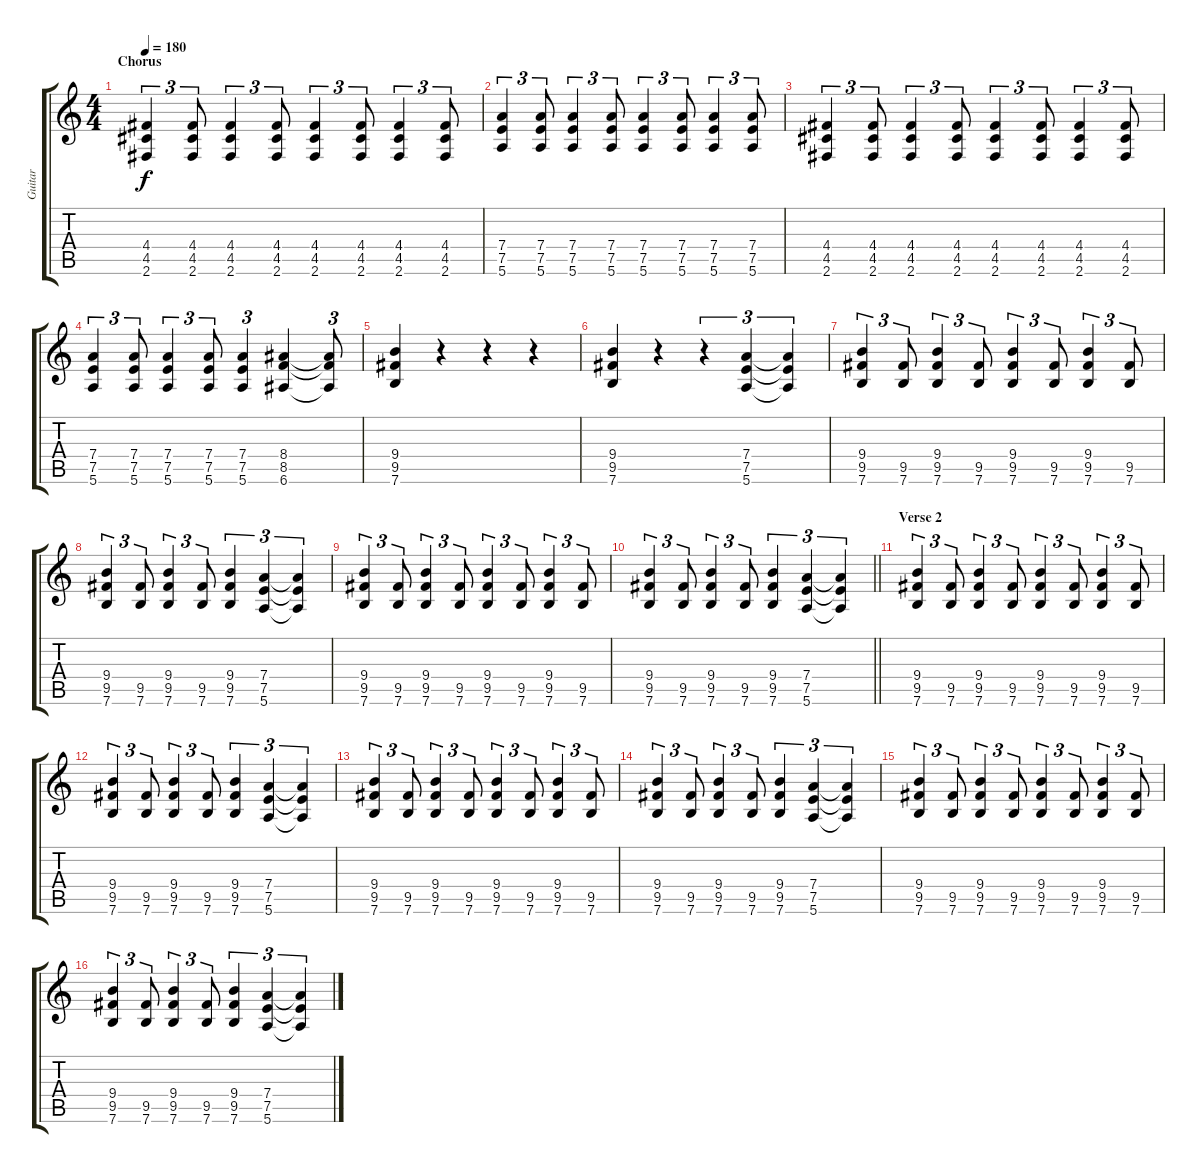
\track ("Guitar" "Guitar") {instrument distortionguitar}
\staff {score tabs}
\tuning (E4 B3 G3 D3 A2 E2) {hide}
\ts (4 4)
\section ("" "Chorus")
\tempo 180
\clef g2
\ks c
(4.4 4.5 2.6).4{tu (3 2) dy f} (4.4 4.5 2.6).8{tu (3 2)} (4.4 4.5 2.6).4{tu (3 2)} (4.4 4.5 2.6).8{tu (3 2)} (4.4 4.5 2.6).4{tu (3 2)} (4.4 4.5 2.6).8{tu (3 2)} (4.4 4.5 2.6).4{tu (3 2)} (4.4 4.5 2.6).8{tu (3 2)} |
(7.4 7.5 5.6).4{tu (3 2)} (7.4 7.5 5.6).8{tu (3 2)} (7.4 7.5 5.6).4{tu (3 2)} (7.4 7.5 5.6).8{tu (3 2)} (7.4 7.5 5.6).4{tu (3 2)} (7.4 7.5 5.6).8{tu (3 2)} (7.4 7.5 5.6).4{tu (3 2)} (7.4 7.5 5.6).8{tu (3 2)} |
(4.4 4.5 2.6).4{tu (3 2)} (4.4 4.5 2.6).8{tu (3 2)} (4.4 4.5 2.6).4{tu (3 2)} (4.4 4.5 2.6).8{tu (3 2)} (4.4 4.5 2.6).4{tu (3 2)} (4.4 4.5 2.6).8{tu (3 2)} (4.4 4.5 2.6).4{tu (3 2)} (4.4 4.5 2.6).8{tu (3 2)} |
(7.4 7.5 5.6).4{tu (3 2)} (7.4 7.5 5.6).8{tu (3 2)} (7.4 7.5 5.6).4{tu (3 2)} (7.4 7.5 5.6).8{tu (3 2)} (7.4 7.5 5.6).4{tu (3 2)} (8.4 8.5 6.6).4 (8.4{t} 8.5{t} 6.6{t}).8{tu (3 2)} |
(9.4 9.5 7.6).4 r.4 r.4 r.4 |
(9.4 9.5 7.6).4 r.4 r.4{tu (3 2)} (7.4 7.5 5.6).4{tu (3 2)} (7.4{t} 7.5{t} 5.6{t}).4{tu (3 2)} |
(9.4 9.5 7.6).4{tu (3 2)} (9.5 7.6).8{tu (3 2)} (9.4 9.5 7.6).4{tu (3 2)} (9.5 7.6).8{tu (3 2)} (9.4 9.5 7.6).4{tu (3 2)} (9.5 7.6).8{tu (3 2)} (9.4 9.5 7.6).4{tu (3 2)} (9.5 7.6).8{tu (3 2)} |
(9.4 9.5 7.6).4{tu (3 2)} (9.5 7.6).8{tu (3 2)} (9.4 9.5 7.6).4{tu (3 2)} (9.5 7.6).8{tu (3 2)} (9.4 9.5 7.6).4{tu (3 2)} (7.4 7.5 5.6).4{tu (3 2)} (7.4{t} 7.5{t} 5.6{t}).4{tu (3 2)} |
(9.4 9.5 7.6).4{tu (3 2)} (9.5 7.6).8{tu (3 2)} (9.4 9.5 7.6).4{tu (3 2)} (9.5 7.6).8{tu (3 2)} (9.4 9.5 7.6).4{tu (3 2)} (9.5 7.6).8{tu (3 2)} (9.4 9.5 7.6).4{tu (3 2)} (9.5 7.6).8{tu (3 2)} |
\barLineRight lightlight
(9.4 9.5 7.6).4{tu (3 2)} (9.5 7.6).8{tu (3 2)} (9.4 9.5 7.6).4{tu (3 2)} (9.5 7.6).8{tu (3 2)} (9.4 9.5 7.6).4{tu (3 2)} (7.4 7.5 5.6).4{tu (3 2)} (7.4{t} 7.5{t} 5.6{t}).4{tu (3 2)} |
\section ("" "Verse 2")
(9.4 9.5 7.6).4{tu (3 2)} (9.5 7.6).8{tu (3 2)} (9.4 9.5 7.6).4{tu (3 2)} (9.5 7.6).8{tu (3 2)} (9.4 9.5 7.6).4{tu (3 2)} (9.5 7.6).8{tu (3 2)} (9.4 9.5 7.6).4{tu (3 2)} (9.5 7.6).8{tu (3 2)} |
(9.4 9.5 7.6).4{tu (3 2)} (9.5 7.6).8{tu (3 2)} (9.4 9.5 7.6).4{tu (3 2)} (9.5 7.6).8{tu (3 2)} (9.4 9.5 7.6).4{tu (3 2)} (7.4 7.5 5.6).4{tu (3 2)} (7.4{t} 7.5{t} 5.6{t}).4{tu (3 2)} |
(9.4 9.5 7.6).4{tu (3 2)} (9.5 7.6).8{tu (3 2)} (9.4 9.5 7.6).4{tu (3 2)} (9.5 7.6).8{tu (3 2)} (9.4 9.5 7.6).4{tu (3 2)} (9.5 7.6).8{tu (3 2)} (9.4 9.5 7.6).4{tu (3 2)} (9.5 7.6).8{tu (3 2)} |
(9.4 9.5 7.6).4{tu (3 2)} (9.5 7.6).8{tu (3 2)} (9.4 9.5 7.6).4{tu (3 2)} (9.5 7.6).8{tu (3 2)} (9.4 9.5 7.6).4{tu (3 2)} (7.4 7.5 5.6).4{tu (3 2)} (7.4{t} 7.5{t} 5.6{t}).4{tu (3 2)} |
(9.4 9.5 7.6).4{tu (3 2)} (9.5 7.6).8{tu (3 2)} (9.4 9.5 7.6).4{tu (3 2)} (9.5 7.6).8{tu (3 2)} (9.4 9.5 7.6).4{tu (3 2)} (9.5 7.6).8{tu (3 2)} (9.4 9.5 7.6).4{tu (3 2)} (9.5 7.6).8{tu (3 2)} |
(9.4 9.5 7.6).4{tu (3 2)} (9.5 7.6).8{tu (3 2)} (9.4 9.5 7.6).4{tu (3 2)} (9.5 7.6).8{tu (3 2)} (9.4 9.5 7.6).4{tu (3 2)} (7.4 7.5 5.6).4{tu (3 2)} (7.4{t} 7.5{t} 5.6{t}).4{tu (3 2)}
